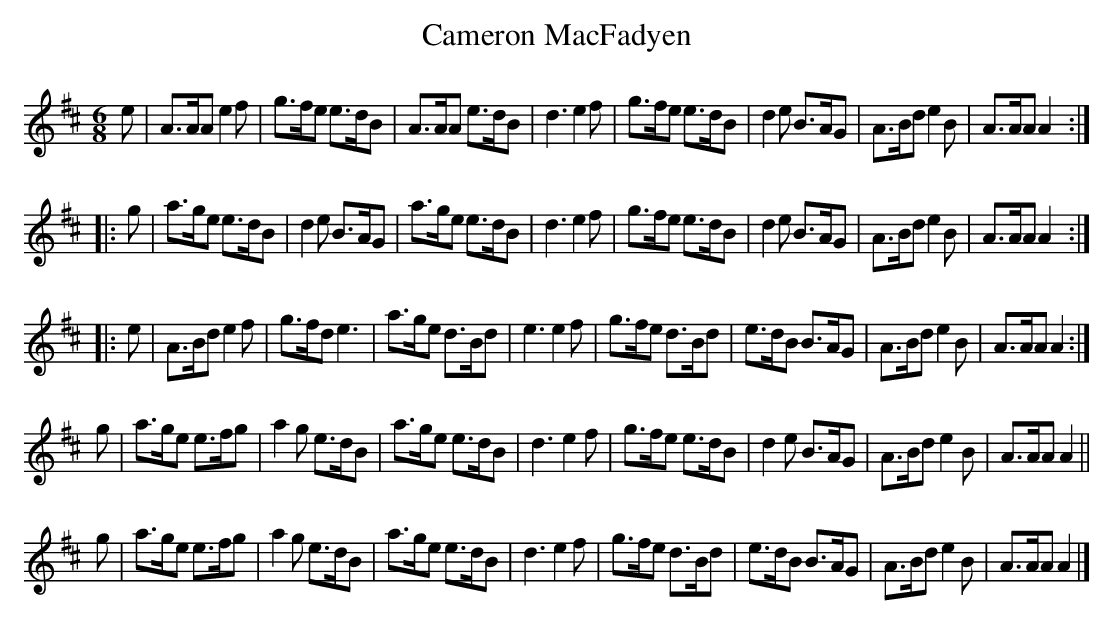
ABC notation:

X:1
T: Cameron MacFadyen
M: 6/8
L: 1/8
K: Amix
e \
| A>AA e2f  | g>fe e>dB | A>AA e>dB | d3   e2f \
| g>fe e>dB | d2e  B>AG | A>Bd e2B  | A>AA A2 :|
|: g \
| a>ge e>dB | d2e  B>AG | a>ge e>dB | d3   e2f \
| g>fe e>dB | d2e  B>AG | A>Bd e2B  | A>AA A2 :|
|: e \
| A>Bd e2f  | g>fd e3   | a>ge d>Bd | e3   e2f \
| g>fe d>Bd | e>dB B>AG | A>Bd e2B  | A>AA A2 :|
g \
| a>ge e>fg | a2g  e>dB | a>ge e>dB | d3   e2f \
| g>fe e>dB | d2e  B>AG | A>Bd e2B  | A>AA A2 ||
g \
| a>ge e>fg | a2g  e>dB | a>ge e>dB | d3   e2f \
| g>fe d>Bd | e>dB B>AG | A>Bd e2B  | A>AA A2 |]
